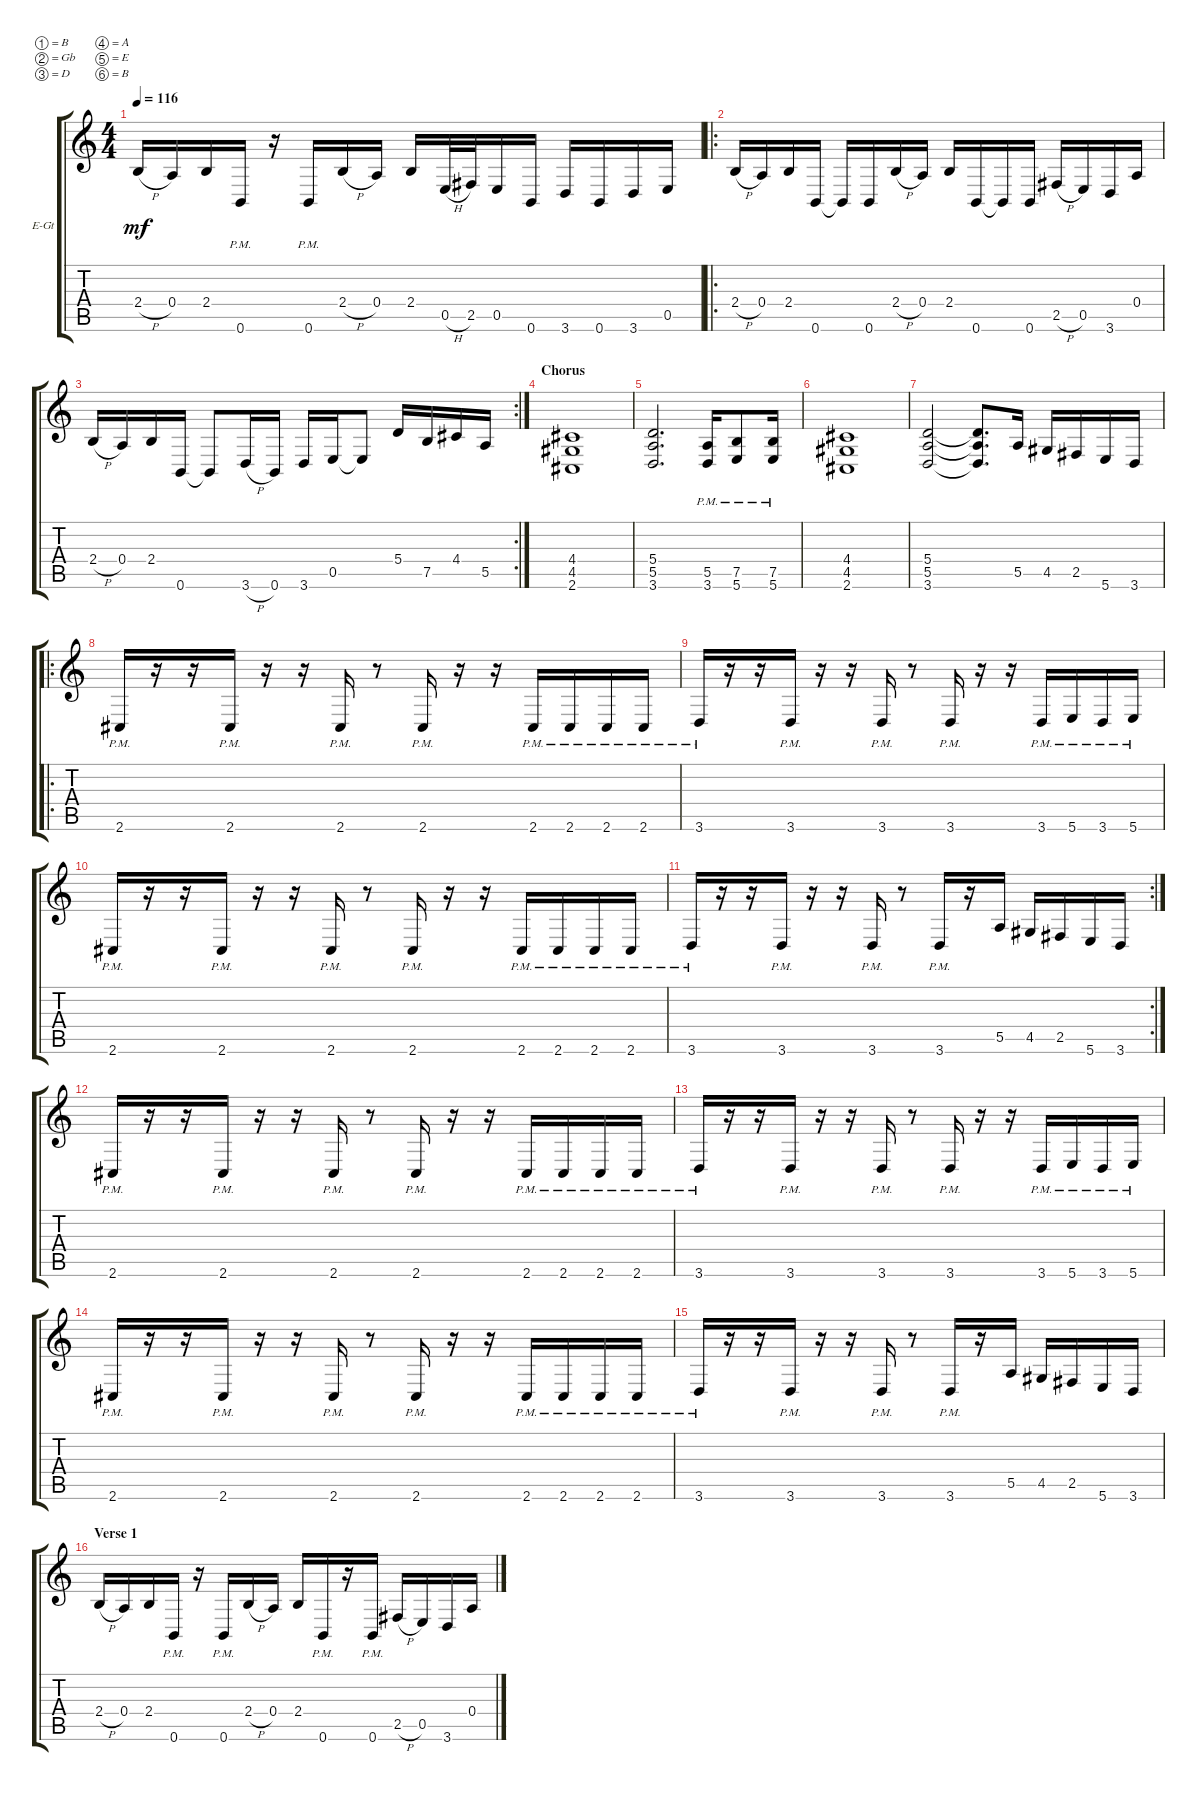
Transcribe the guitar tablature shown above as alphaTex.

\bracketExtendMode groupsimilarinstruments
\firstSystemTrackNameOrientation horizontal
\otherSystemsTrackNameOrientation horizontal
\track ("Electric Guitar 2" "E-Gt") {instrument distortionguitar}
\staff {score tabs}
\tuning (B3 Gb3 D3 A2 E2 B1)
\ts (4 4)
\tempo 116
\clef g2
\ks c
2.4{h}.16{dy mf} 0.4.16 2.4.16 0.6{pm}.16 r.16 0.6{pm}.16 2.4{h}.16 0.4.16 2.4.16 0.5{h}.32 2.5.32 0.5.16 0.6.16 3.6.16 0.6.16 3.6.16 0.5.16 |
\ro
2.4{h}.16 0.4.16 2.4.16 0.6.16 0.6{t}.16 0.6.16 2.4{h}.16 0.4.16 2.4.16 0.6.16 0.6{t}.16 0.6.16 2.5{h}.16 0.5.16 3.6.16 0.4.16 |
\rc 2
2.4{h}.16 0.4.16 2.4.16 0.6.16 0.6{t}.8 3.6{h}.16 0.6.16 3.6.16 0.5.16 0.5{t}.8 5.4.16 7.5.16 4.4.16 5.5.16 |
\section ("" "Chorus")
(2.6 4.5 4.4).1 |
(3.6 5.5 5.4).2{d} (3.6{pm} 5.5{pm}).16 (5.6{pm} 7.5{pm}).8 (5.6{pm} 7.5{pm}).16 |
(2.6 4.5 4.4).1 |
(3.6 5.5 5.4).2 (5.4{t} 5.5{t} 3.6{t}).8{d} 5.5.16 4.5.16 2.5.16 5.6.16 3.6.16 |
\ro
2.6{pm}.16 r.16 r.16 2.6{pm}.16 r.16 r.16 2.6{pm}.16 r.8 2.6{pm}.16 r.16 r.16 2.6{pm}.16 2.6{pm}.16 2.6{pm}.16 2.6{pm}.16 |
3.6{pm}.16 r.16 r.16 3.6{pm}.16 r.16 r.16 3.6{pm}.16 r.8 3.6{pm}.16 r.16 r.16 3.6{pm}.16 5.6{pm}.16 3.6{pm}.16 5.6{pm}.16 |
2.6{pm}.16 r.16 r.16 2.6{pm}.16 r.16 r.16 2.6{pm}.16 r.8 2.6{pm}.16 r.16 r.16 2.6{pm}.16 2.6{pm}.16 2.6{pm}.16 2.6{pm}.16 |
\rc 2
3.6{pm}.16 r.16 r.16 3.6{pm}.16 r.16 r.16 3.6{pm}.16 r.8 3.6{pm}.16 r.16 5.5.16 4.5.16 2.5.16 5.6.16 3.6.16 |
2.6{pm}.16 r.16 r.16 2.6{pm}.16 r.16 r.16 2.6{pm}.16 r.8 2.6{pm}.16 r.16 r.16 2.6{pm}.16 2.6{pm}.16 2.6{pm}.16 2.6{pm}.16 |
3.6{pm}.16 r.16 r.16 3.6{pm}.16 r.16 r.16 3.6{pm}.16 r.8 3.6{pm}.16 r.16 r.16 3.6{pm}.16 5.6{pm}.16 3.6{pm}.16 5.6{pm}.16 |
2.6{pm}.16 r.16 r.16 2.6{pm}.16 r.16 r.16 2.6{pm}.16 r.8 2.6{pm}.16 r.16 r.16 2.6{pm}.16 2.6{pm}.16 2.6{pm}.16 2.6{pm}.16 |
3.6{pm}.16 r.16 r.16 3.6{pm}.16 r.16 r.16 3.6{pm}.16 r.8 3.6{pm}.16 r.16 5.5.16 4.5.16 2.5.16 5.6.16 3.6.16 |
\section ("" "Verse 1")
2.4{h}.16 0.4.16 2.4.16 0.6{pm}.16 r.16 0.6{pm}.16 2.4{h}.16 0.4.16 2.4.16 0.6{pm}.16 r.16 0.6{pm}.16 2.5{h}.16 0.5.16 3.6.16 0.4.16
